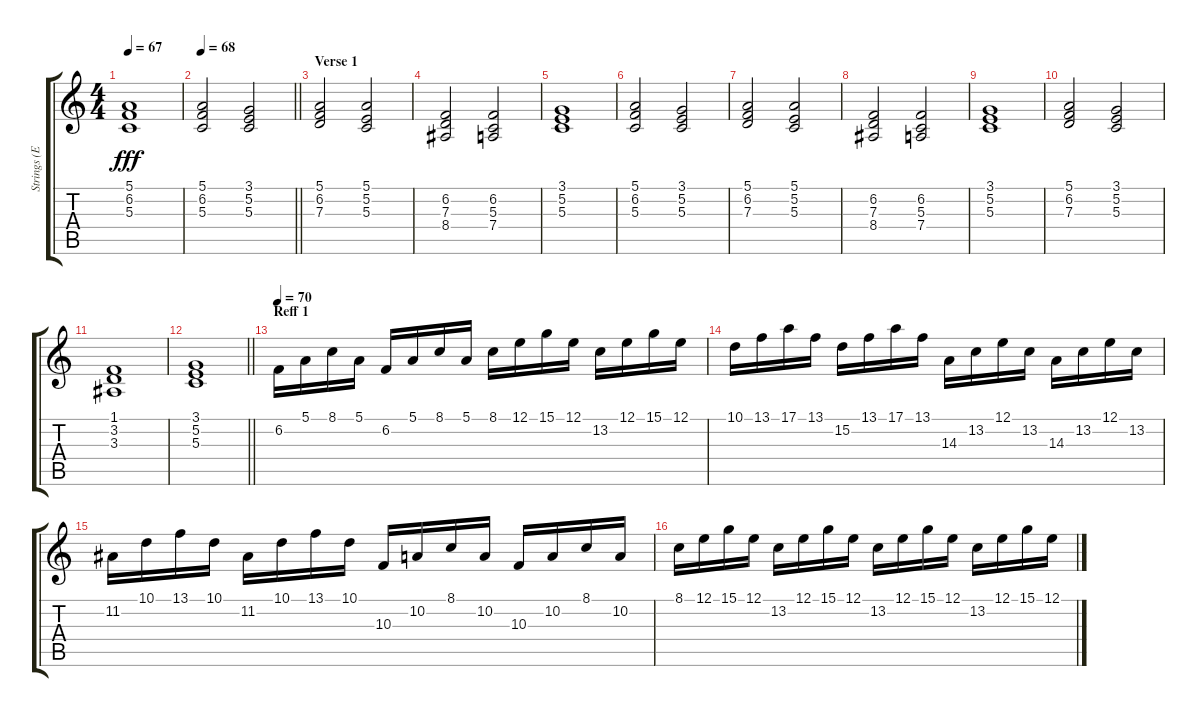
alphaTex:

\track ("Strings (Extra)" "Strings (E") {instrument stringensemble2}
\staff {score tabs}
\tuning (E4 B3 G3 D3 A2 E2) {hide}
\ts (4 4)
\tempo 67
\clef g2
\ks c
(5.1 6.2 5.3).1{dy fff} |
\tempo 68
\barLineRight lightlight
(5.1 6.2 5.3).2 (3.1 5.2 5.3).2 |
\section ("" "Verse 1")
(5.1 6.2 7.3).2 (5.1 5.2 5.3).2 |
(6.2 7.3 8.4).2 (6.2 5.3 7.4).2 |
(3.1 5.2 5.3).1 |
(5.1 6.2 5.3).2 (3.1 5.2 5.3).2 |
(5.1 6.2 7.3).2 (5.1 5.2 5.3).2 |
(6.2 7.3 8.4).2 (6.2 5.3 7.4).2 |
(3.1 5.2 5.3).1 |
(5.1 6.2 7.3).2 (3.1 5.2 5.3).2 |
(1.1 3.2 3.3).1 |
\barLineRight lightlight
(3.1 5.2 5.3).1 |
\section ("" "Reff 1")
\tempo 70
6.2.16{volume 11 instrument stringensemble1 beam Down} 5.1.16{beam Down} 8.1.16{beam Down} 5.1.16{beam Down} 6.2.16 5.1.16 8.1.16 5.1.16 8.1.16 12.1.16 15.1.16 12.1.16 13.2.16 12.1.16 15.1.16 12.1.16 |
10.1.16 13.1.16 17.1.16 13.1.16 15.2.16 13.1.16 17.1.16 13.1.16 14.3.16 13.2.16 12.1.16 13.2.16 14.3.16 13.2.16 12.1.16 13.2.16 |
11.2.16 10.1.16 13.1.16 10.1.16 11.2.16 10.1.16 13.1.16 10.1.16 10.3.16 10.2.16 8.1.16 10.2.16 10.3.16 10.2.16 8.1.16 10.2.16 |
8.1.16 12.1.16 15.1.16 12.1.16 13.2.16 12.1.16 15.1.16 12.1.16 13.2.16 12.1.16 15.1.16 12.1.16 13.2.16 12.1.16 15.1.16 12.1.16
